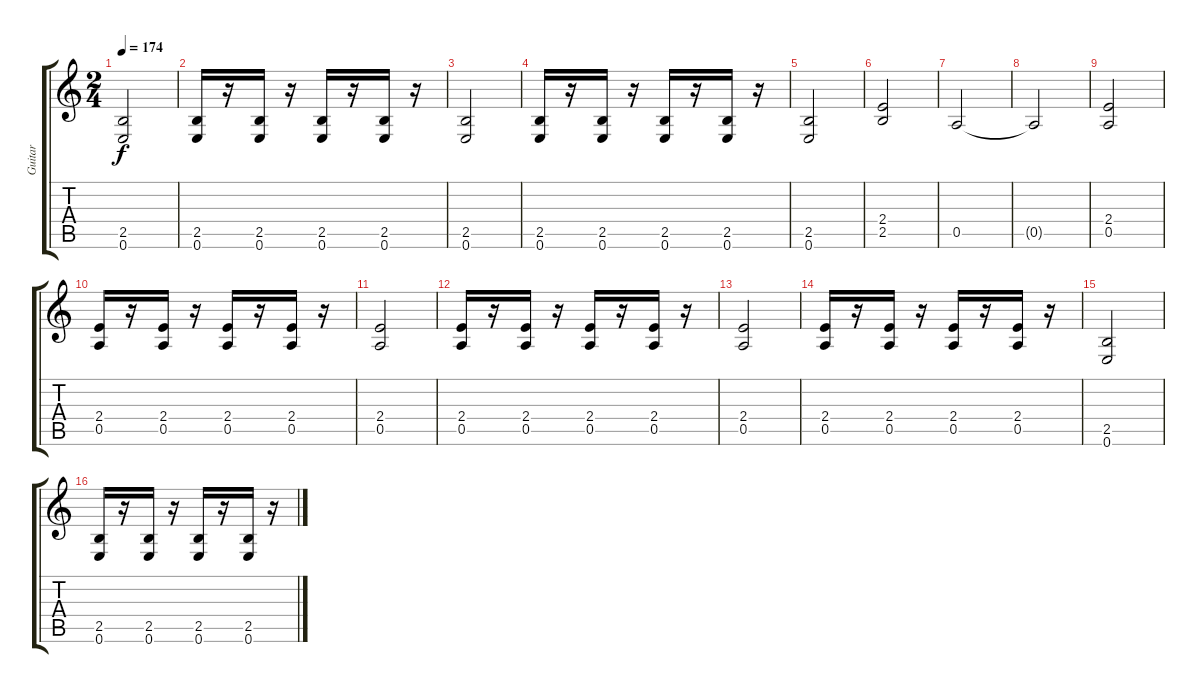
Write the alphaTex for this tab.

\track ("Guitar" "Guitar") {instrument distortionguitar}
\staff {score tabs}
\tuning (E4 B3 G3 D3 A2 E2) {hide}
\ts (2 4)
\tempo 174
\clef g2
\ks c
(2.5 0.6).2{dy f} |
(2.5 0.6).16 r.16 (2.5 0.6).16 r.16 (2.5 0.6).16 r.16 (2.5 0.6).16 r.16 |
(2.5 0.6).2 |
(2.5 0.6).16 r.16 (2.5 0.6).16 r.16 (2.5 0.6).16 r.16 (2.5 0.6).16 r.16 |
(2.5 0.6).2 |
(2.4 2.5).2 |
0.5.2 |
0.5{t}.2 |
(2.4 0.5).2 |
(2.4 0.5).16 r.16 (2.4 0.5).16 r.16 (2.4 0.5).16 r.16 (2.4 0.5).16 r.16 |
(2.4 0.5).2 |
(2.4 0.5).16 r.16 (2.4 0.5).16 r.16 (2.4 0.5).16 r.16 (2.4 0.5).16 r.16 |
(2.4 0.5).2 |
(2.4 0.5).16 r.16 (2.4 0.5).16 r.16 (2.4 0.5).16 r.16 (2.4 0.5).16 r.16 |
(2.5 0.6).2 |
(2.5 0.6).16 r.16 (2.5 0.6).16 r.16 (2.5 0.6).16 r.16 (2.5 0.6).16 r.16
